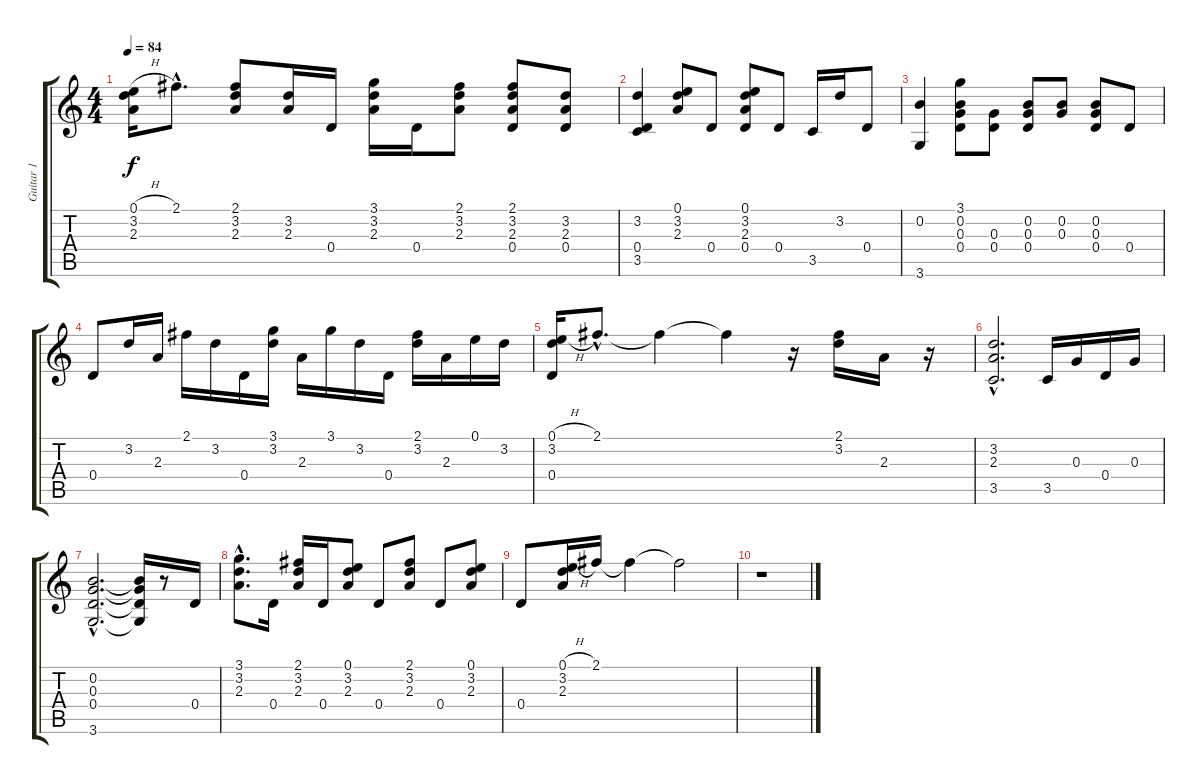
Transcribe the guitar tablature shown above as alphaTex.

\track ("Guitar 1" "Guitar 1") {instrument acousticguitarsteel}
\staff {score tabs}
\tuning (E4 B3 G3 D3 A2 E2) {hide}
\ts (4 4)
\tempo 84
\clef g2
\ks c
(0.1{h} 3.2 2.3).16{dy f} 2.1{hac}.8{d} (2.1 3.2 2.3).8 (3.2 2.3).16 0.4.16 (3.1 3.2 2.3).16 0.4.16 (2.1 3.2 2.3).8 (2.1 3.2 2.3 0.4).8 (3.2 2.3 0.4).8 |
(3.2 0.4 3.5).4 (0.1 3.2 2.3).8 0.4.8 (0.1 3.2 2.3 0.4).8 0.4.8 3.5.16 3.2.16 0.4.8 |
(0.2 3.6).4 (3.1 0.2 0.3 0.4).8 (0.3 0.4).8 (0.2 0.3 0.4).8 (0.2 0.3).8 (0.2 0.3 0.4).8 0.4.8 |
0.4.8 3.2.16 2.3.16 2.1.16 3.2.16 0.4.16 (3.1 3.2).16 2.3.16 3.1.16 3.2.16 0.4.16 (2.1 3.2).16 2.3.16 0.1.16 3.2.16 |
(0.1{h} 3.2 0.4).16 2.1{hac}.8{d} 2.1{t}.4 2.1{t}.4 r.16 (2.1 3.2).16 2.3.16 r.16 |
(3.2{hac} 2.3{hac} 3.5{hac}).2{d} 3.5.16 0.3.16 0.4.16 0.3.16 |
(0.2{hac} 0.3{hac} 0.4{hac} 3.6{hac}).2{d} (0.2{t} 0.3{t} 0.4{t} 3.6{t}).16 r.8 0.4.16 |
(3.1{hac} 3.2{hac} 2.3{hac}).8{d} 0.4.16 (2.1 3.2 2.3).16 0.4.16 (0.1 3.2 2.3).8 0.4.8 (2.1 3.2 2.3).8 0.4.8 (0.1 3.2 2.3).8 |
0.4.8 (0.1{h} 3.2 2.3).16 2.1.16 2.1{t}.4 2.1{t}.2 |
r.1
